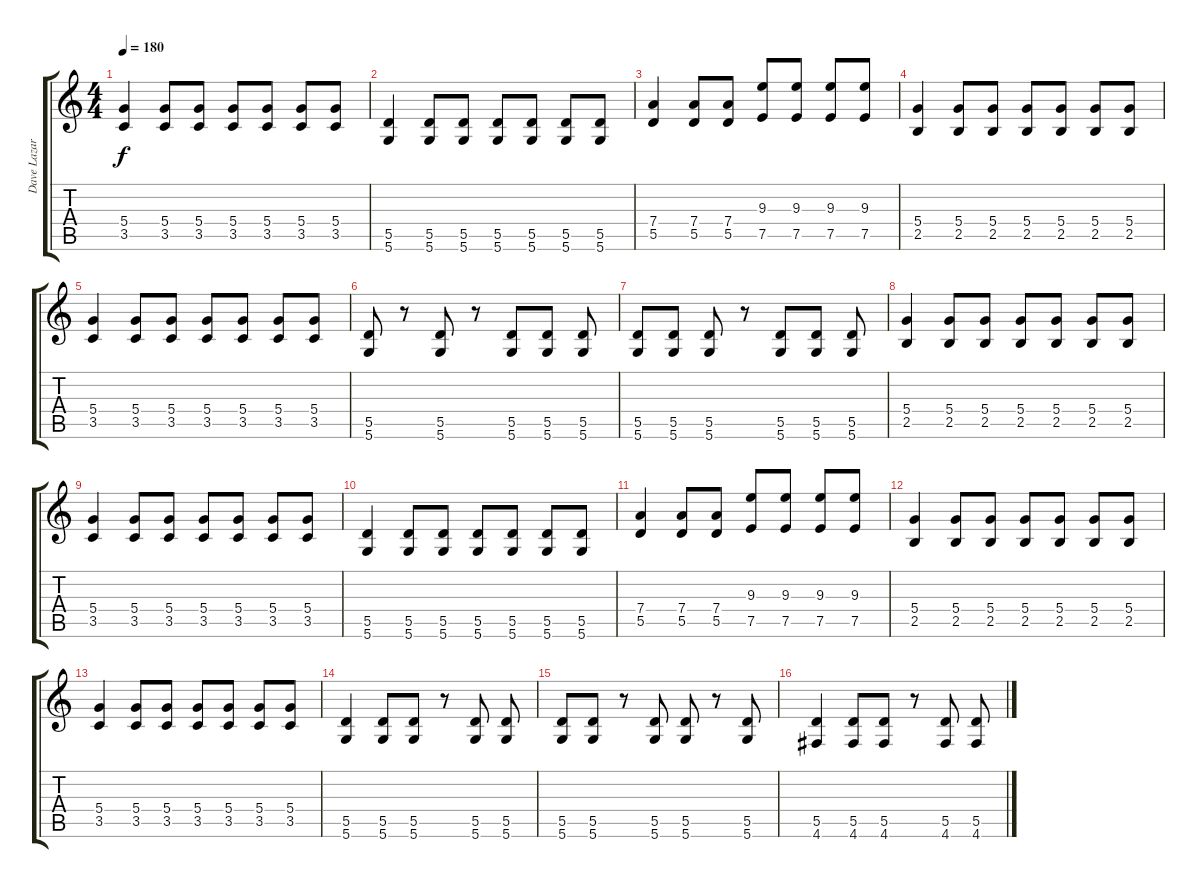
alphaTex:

\track ("Dave Lazar (Guitar )" "Dave Lazar") {instrument distortionguitar}
\staff {score tabs}
\tuning (E4 B3 G3 D3 A2 D2) {hide}
\ts (4 4)
\tempo 180
\clef g2
\ks c
(5.4 3.5).4{dy f} (5.4 3.5).8 (5.4 3.5).8 (5.4 3.5).8 (5.4 3.5).8 (5.4 3.5).8 (5.4 3.5).8 |
(5.5 5.6).4 (5.5 5.6).8 (5.5 5.6).8 (5.5 5.6).8 (5.5 5.6).8 (5.5 5.6).8 (5.5 5.6).8 |
(7.4 5.5).4 (7.4 5.5).8 (7.4 5.5).8 (9.3 7.5).8 (9.3 7.5).8 (9.3 7.5).8 (9.3 7.5).8 |
(5.4 2.5).4 (5.4 2.5).8 (5.4 2.5).8 (5.4 2.5).8 (5.4 2.5).8 (5.4 2.5).8 (5.4 2.5).8 |
(5.4 3.5).4 (5.4 3.5).8 (5.4 3.5).8 (5.4 3.5).8 (5.4 3.5).8 (5.4 3.5).8 (5.4 3.5).8 |
(5.5 5.6).8 r.8 (5.5 5.6).8 r.8 (5.5 5.6).8 (5.5 5.6).8 (5.5 5.6).8 |
(5.5 5.6).8 (5.5 5.6).8 (5.5 5.6).8 r.8 (5.5 5.6).8 (5.5 5.6).8 (5.5 5.6).8 |
(5.4 2.5).4 (5.4 2.5).8 (5.4 2.5).8 (5.4 2.5).8 (5.4 2.5).8 (5.4 2.5).8 (5.4 2.5).8 |
(5.4 3.5).4 (5.4 3.5).8 (5.4 3.5).8 (5.4 3.5).8 (5.4 3.5).8 (5.4 3.5).8 (5.4 3.5).8 |
(5.5 5.6).4 (5.5 5.6).8 (5.5 5.6).8 (5.5 5.6).8 (5.5 5.6).8 (5.5 5.6).8 (5.5 5.6).8 |
(7.4 5.5).4 (7.4 5.5).8 (7.4 5.5).8 (9.3 7.5).8 (9.3 7.5).8 (9.3 7.5).8 (9.3 7.5).8 |
(5.4 2.5).4 (5.4 2.5).8 (5.4 2.5).8 (5.4 2.5).8 (5.4 2.5).8 (5.4 2.5).8 (5.4 2.5).8 |
(5.4 3.5).4 (5.4 3.5).8 (5.4 3.5).8 (5.4 3.5).8 (5.4 3.5).8 (5.4 3.5).8 (5.4 3.5).8 |
(5.5 5.6).4 (5.5 5.6).8 (5.5 5.6).8 r.8 (5.5 5.6).8 (5.5 5.6).8 |
(5.5 5.6).8 (5.5 5.6).8 r.8 (5.5 5.6).8 (5.5 5.6).8 r.8 (5.5 5.6).8 |
(5.5 4.6).4 (5.5 4.6).8 (5.5 4.6).8 r.8 (5.5 4.6).8 (5.5 4.6).8
